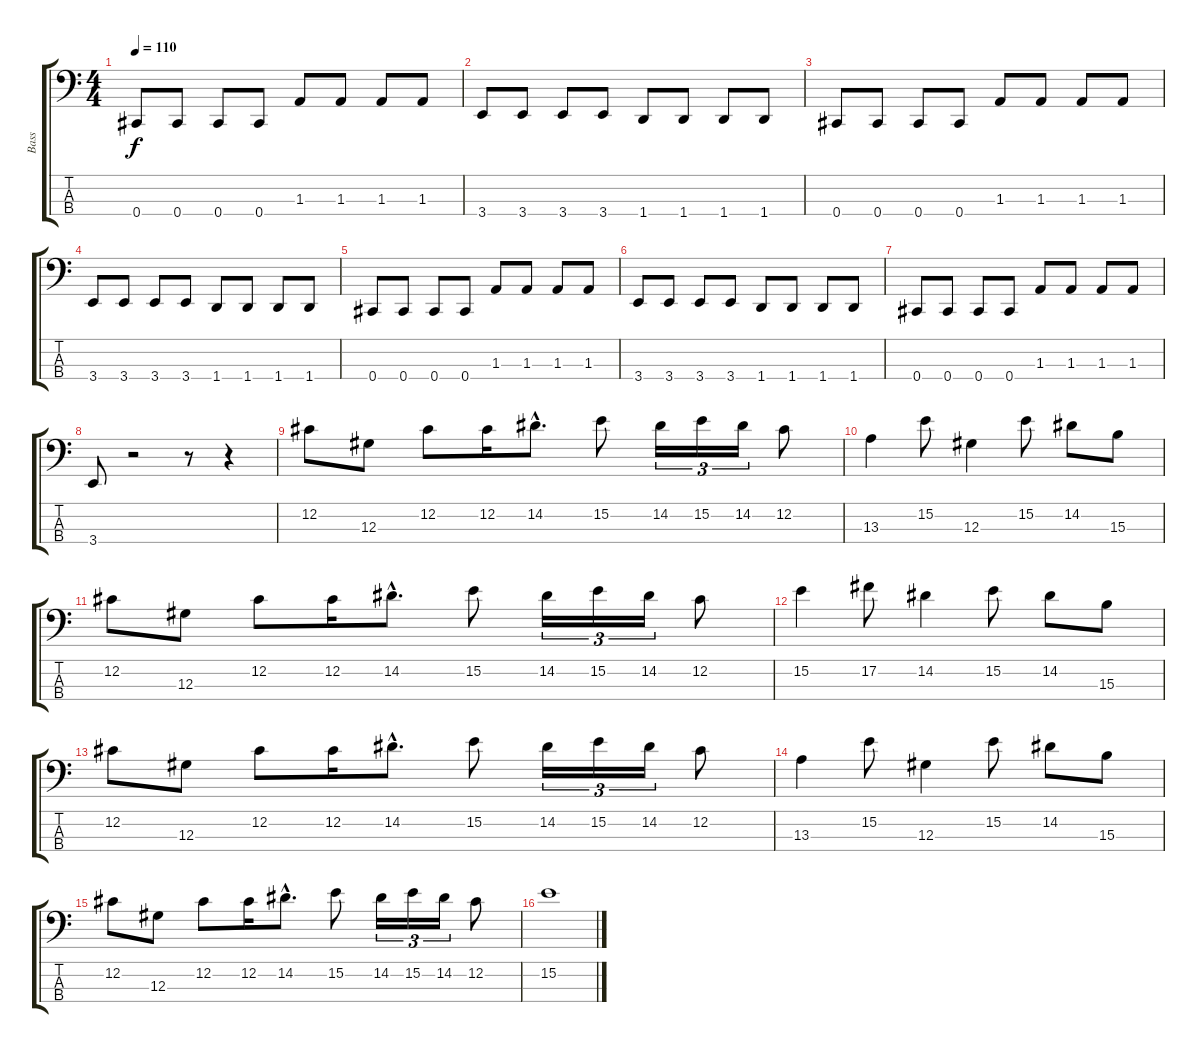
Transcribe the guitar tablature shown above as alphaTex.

\track ("Bass" "Bass") {instrument electricbassfinger}
\staff {score tabs}
\tuning (Gb2 Db2 Ab1 Db1) {hide}
\ts (4 4)
\tempo 110
\clef f4
\ks c
0.4.8{dy f} 0.4.8 0.4.8 0.4.8 1.3.8 1.3.8 1.3.8 1.3.8 |
3.4.8 3.4.8 3.4.8 3.4.8 1.4.8 1.4.8 1.4.8 1.4.8 |
0.4.8 0.4.8 0.4.8 0.4.8 1.3.8 1.3.8 1.3.8 1.3.8 |
3.4.8 3.4.8 3.4.8 3.4.8 1.4.8 1.4.8 1.4.8 1.4.8 |
0.4.8 0.4.8 0.4.8 0.4.8 1.3.8 1.3.8 1.3.8 1.3.8 |
3.4.8 3.4.8 3.4.8 3.4.8 1.4.8 1.4.8 1.4.8 1.4.8 |
0.4.8 0.4.8 0.4.8 0.4.8 1.3.8 1.3.8 1.3.8 1.3.8 |
3.4.8 r.2 r.8 r.4 |
12.2.8 12.3.8 12.2.8 12.2.16 14.2{hac}.8{d} 15.2.8 14.2.16{tu (3 2)} 15.2.16{tu (3 2)} 14.2.16{tu (3 2)} 12.2.8 |
13.3.4 15.2.8 12.3.4 15.2.8 14.2.8 15.3.8 |
12.2.8 12.3.8 12.2.8 12.2.16 14.2{hac}.8{d} 15.2.8 14.2.16{tu (3 2)} 15.2.16{tu (3 2)} 14.2.16{tu (3 2)} 12.2.8 |
15.2.4 17.2.8 14.2.4 15.2.8 14.2.8 15.3.8 |
12.2.8 12.3.8 12.2.8 12.2.16 14.2{hac}.8{d} 15.2.8 14.2.16{tu (3 2)} 15.2.16{tu (3 2)} 14.2.16{tu (3 2)} 12.2.8 |
13.3.4 15.2.8 12.3.4 15.2.8 14.2.8 15.3.8 |
12.2.8 12.3.8 12.2.8 12.2.16 14.2{hac}.8{d} 15.2.8 14.2.16{tu (3 2)} 15.2.16{tu (3 2)} 14.2.16{tu (3 2)} 12.2.8 |
15.2.1
